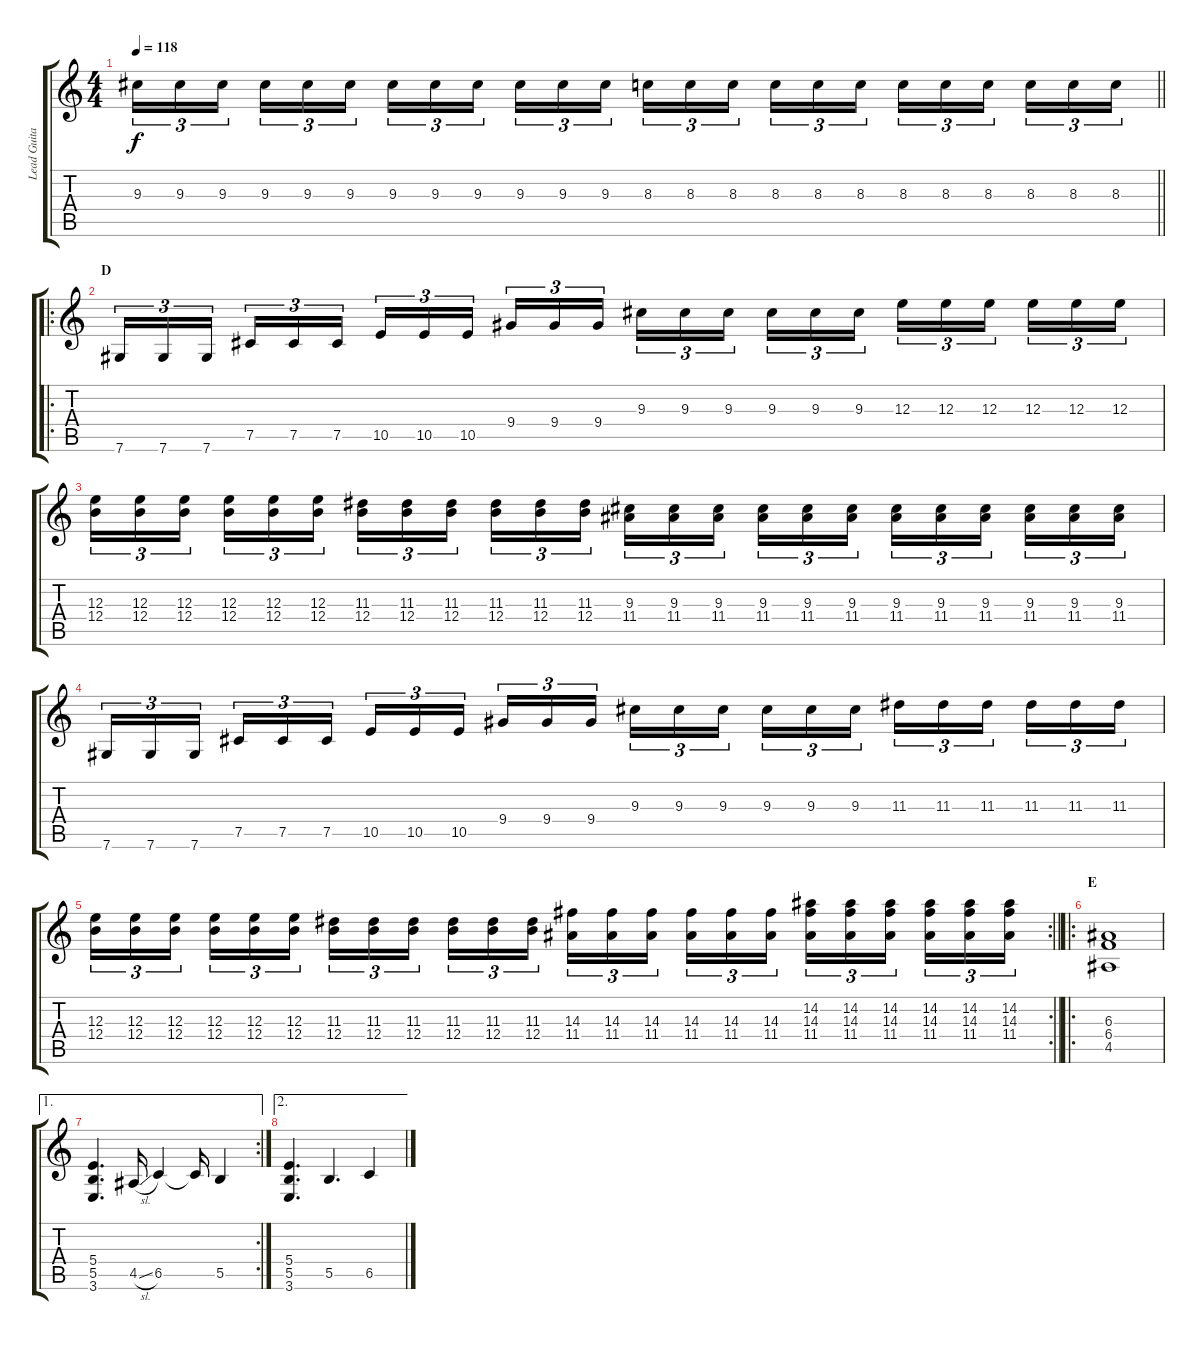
\track ("Lead Guitar" "Lead Guita") {instrument overdrivenguitar}
\staff {score tabs}
\tuning (Db4 Ab3 E3 B2 Gb2 Db2) {hide}
\ts (4 4)
\tempo 118
\clef g2
\barLineRight lightlight
\ks c
9.3.16{tu (3 2) dy f} 9.3.16{tu (3 2)} 9.3.16{tu (3 2) beam splitsecondary} 9.3.16{tu (3 2)} 9.3.16{tu (3 2)} 9.3.16{tu (3 2)} 9.3.16{tu (3 2)} 9.3.16{tu (3 2)} 9.3.16{tu (3 2) beam splitsecondary} 9.3.16{tu (3 2)} 9.3.16{tu (3 2)} 9.3.16{tu (3 2)} 8.3.16{tu (3 2)} 8.3.16{tu (3 2)} 8.3.16{tu (3 2) beam splitsecondary} 8.3.16{tu (3 2)} 8.3.16{tu (3 2)} 8.3.16{tu (3 2)} 8.3.16{tu (3 2)} 8.3.16{tu (3 2)} 8.3.16{tu (3 2) beam splitsecondary} 8.3.16{tu (3 2)} 8.3.16{tu (3 2)} 8.3.16{tu (3 2)} |
\ro
\section ("" "D")
7.6.16{tu (3 2)} 7.6.16{tu (3 2)} 7.6.16{tu (3 2) beam splitsecondary} 7.5.16{tu (3 2)} 7.5.16{tu (3 2)} 7.5.16{tu (3 2)} 10.5.16{tu (3 2)} 10.5.16{tu (3 2)} 10.5.16{tu (3 2) beam splitsecondary} 9.4.16{tu (3 2)} 9.4.16{tu (3 2)} 9.4.16{tu (3 2)} 9.3.16{tu (3 2)} 9.3.16{tu (3 2)} 9.3.16{tu (3 2) beam splitsecondary} 9.3.16{tu (3 2)} 9.3.16{tu (3 2)} 9.3.16{tu (3 2)} 12.3.16{tu (3 2)} 12.3.16{tu (3 2)} 12.3.16{tu (3 2) beam splitsecondary} 12.3.16{tu (3 2)} 12.3.16{tu (3 2)} 12.3.16{tu (3 2)} |
(12.3 12.4).16{tu (3 2)} (12.3 12.4).16{tu (3 2)} (12.3 12.4).16{tu (3 2) beam splitsecondary} (12.3 12.4).16{tu (3 2)} (12.3 12.4).16{tu (3 2)} (12.3 12.4).16{tu (3 2)} (11.3 12.4).16{tu (3 2)} (11.3 12.4).16{tu (3 2)} (11.3 12.4).16{tu (3 2) beam splitsecondary} (11.3 12.4).16{tu (3 2)} (11.3 12.4).16{tu (3 2)} (11.3 12.4).16{tu (3 2)} (9.3 11.4).16{tu (3 2)} (9.3 11.4).16{tu (3 2)} (9.3 11.4).16{tu (3 2) beam splitsecondary} (9.3 11.4).16{tu (3 2)} (9.3 11.4).16{tu (3 2)} (9.3 11.4).16{tu (3 2)} (9.3 11.4).16{tu (3 2)} (9.3 11.4).16{tu (3 2)} (9.3 11.4).16{tu (3 2) beam splitsecondary} (9.3 11.4).16{tu (3 2)} (9.3 11.4).16{tu (3 2)} (9.3 11.4).16{tu (3 2)} |
7.6.16{tu (3 2)} 7.6.16{tu (3 2)} 7.6.16{tu (3 2) beam splitsecondary} 7.5.16{tu (3 2)} 7.5.16{tu (3 2)} 7.5.16{tu (3 2)} 10.5.16{tu (3 2)} 10.5.16{tu (3 2)} 10.5.16{tu (3 2) beam splitsecondary} 9.4.16{tu (3 2)} 9.4.16{tu (3 2)} 9.4.16{tu (3 2)} 9.3.16{tu (3 2)} 9.3.16{tu (3 2)} 9.3.16{tu (3 2) beam splitsecondary} 9.3.16{tu (3 2)} 9.3.16{tu (3 2)} 9.3.16{tu (3 2)} 11.3.16{tu (3 2)} 11.3.16{tu (3 2)} 11.3.16{tu (3 2) beam splitsecondary} 11.3.16{tu (3 2)} 11.3.16{tu (3 2)} 11.3.16{tu (3 2)} |
\rc 2
\barLineRight lightlight
(12.3 12.4).16{tu (3 2)} (12.3 12.4).16{tu (3 2)} (12.3 12.4).16{tu (3 2) beam splitsecondary} (12.3 12.4).16{tu (3 2)} (12.3 12.4).16{tu (3 2)} (12.3 12.4).16{tu (3 2)} (11.3 12.4).16{tu (3 2)} (11.3 12.4).16{tu (3 2)} (11.3 12.4).16{tu (3 2) beam splitsecondary} (11.3 12.4).16{tu (3 2)} (11.3 12.4).16{tu (3 2)} (11.3 12.4).16{tu (3 2)} (14.3 11.4).16{tu (3 2)} (14.3 11.4).16{tu (3 2)} (14.3 11.4).16{tu (3 2) beam splitsecondary} (14.3 11.4).16{tu (3 2)} (14.3 11.4).16{tu (3 2)} (14.3 11.4).16{tu (3 2)} (14.2 14.3 11.4).16{tu (3 2)} (14.2 14.3 11.4).16{tu (3 2)} (14.2 14.3 11.4).16{tu (3 2) beam splitsecondary} (14.2 14.3 11.4).16{tu (3 2)} (14.2 14.3 11.4).16{tu (3 2)} (14.2 14.3 11.4).16{tu (3 2)} |
\ro
\section ("" "E")
(6.3 6.4 4.5).1 |
\ae 1
\rc 2
(5.4 5.5 3.6).4{d} 4.5{sl}.16 6.5.4 6.5{t}.16 5.5.4 |
\ae 2
(5.4 5.5 3.6).4{d} 5.5.4{d} 6.5.4
